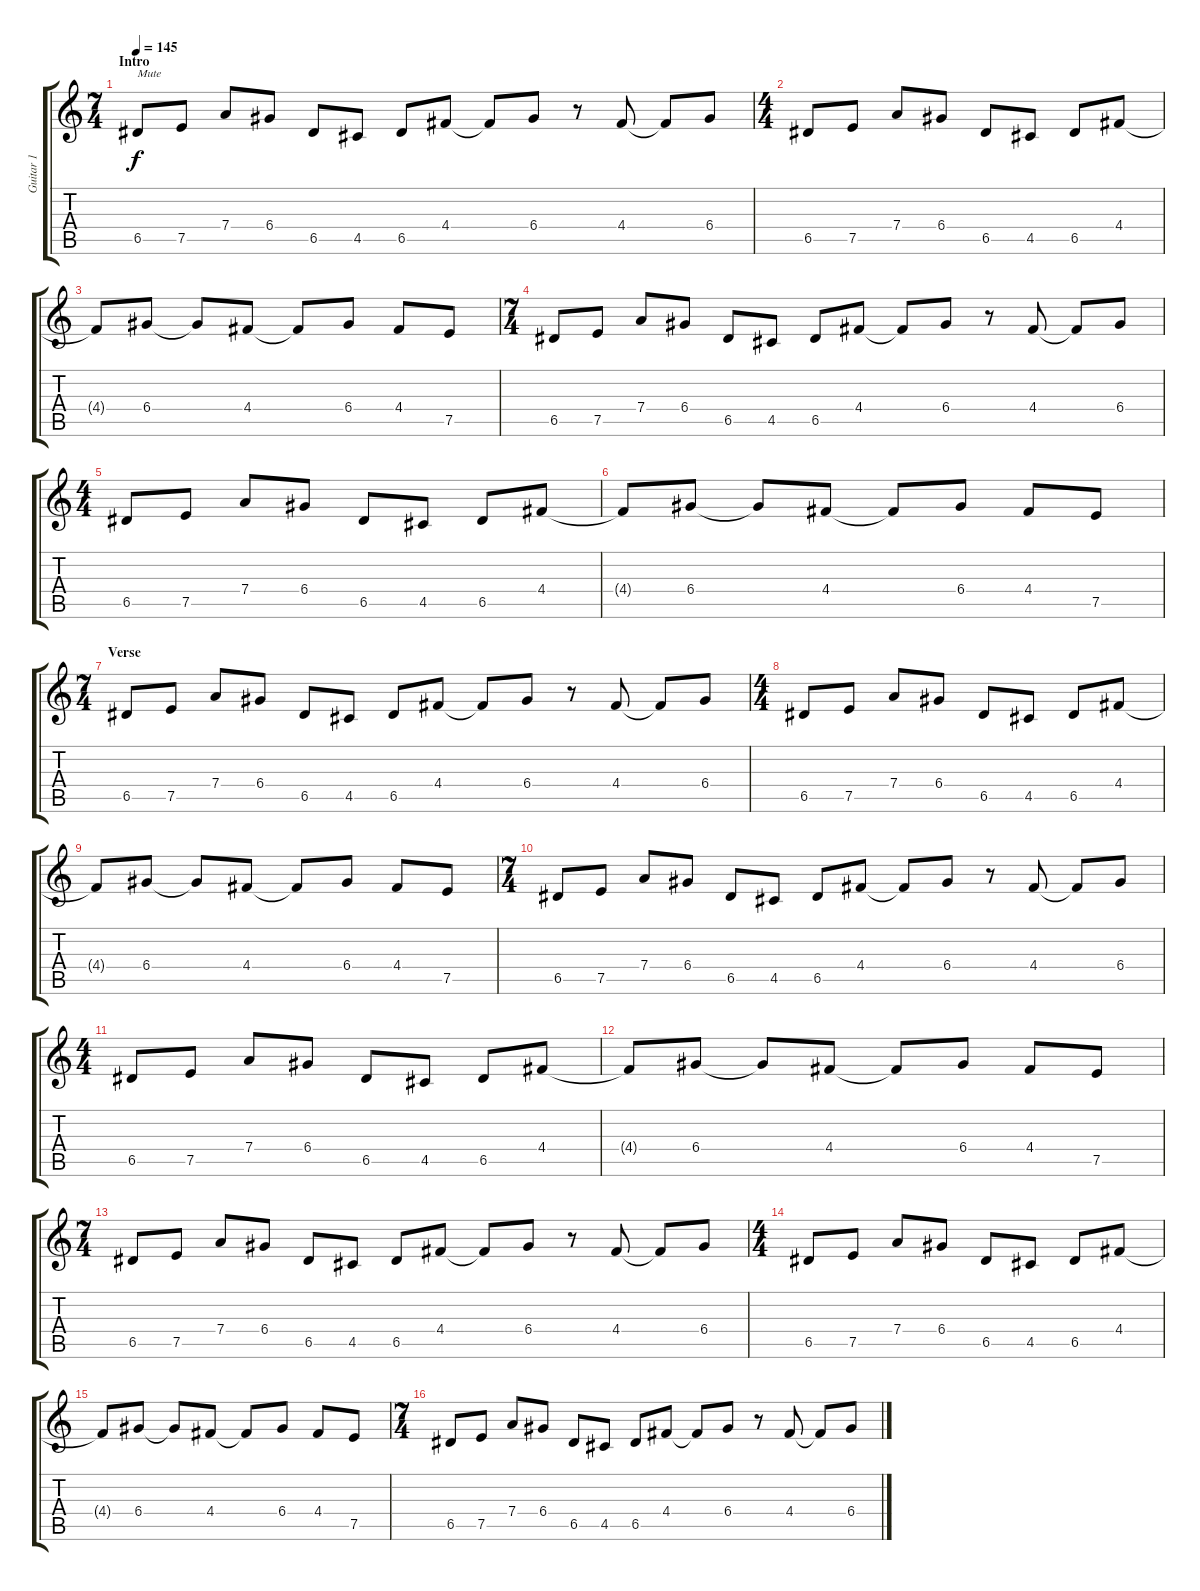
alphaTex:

\track ("Guitar 1" "Guitar 1") {instrument overdrivenguitar}
\staff {score tabs}
\tuning (E4 B3 G3 D3 A2 E2) {hide}
\ts (7 4)
\section ("" "Intro")
\tempo 145
\clef g2
\ks c
6.5.8{txt "Mute" dy f instrument overdrivenguitar} 7.5.8 7.4.8 6.4.8 6.5.8 4.5.8 6.5.8 4.4.8 4.4{t}.8 6.4.8 r.8 4.4.8 4.4{t}.8 6.4.8 |
\ts (4 4)
6.5.8 7.5.8 7.4.8 6.4.8 6.5.8 4.5.8 6.5.8 4.4.8 |
4.4{t}.8 6.4.8 6.4{t}.8 4.4.8 4.4{t}.8 6.4.8 4.4.8 7.5.8 |
\ts (7 4)
6.5.8 7.5.8 7.4.8 6.4.8 6.5.8 4.5.8 6.5.8 4.4.8 4.4{t}.8 6.4.8 r.8 4.4.8 4.4{t}.8 6.4.8 |
\ts (4 4)
6.5.8 7.5.8 7.4.8 6.4.8 6.5.8 4.5.8 6.5.8 4.4.8 |
4.4{t}.8 6.4.8 6.4{t}.8 4.4.8 4.4{t}.8 6.4.8 4.4.8 7.5.8 |
\ts (7 4)
\section ("" "Verse")
6.5.8 7.5.8 7.4.8 6.4.8 6.5.8 4.5.8 6.5.8 4.4.8 4.4{t}.8 6.4.8 r.8 4.4.8 4.4{t}.8 6.4.8 |
\ts (4 4)
6.5.8 7.5.8 7.4.8 6.4.8 6.5.8 4.5.8 6.5.8 4.4.8 |
4.4{t}.8 6.4.8 6.4{t}.8 4.4.8 4.4{t}.8 6.4.8 4.4.8 7.5.8 |
\ts (7 4)
6.5.8 7.5.8 7.4.8 6.4.8 6.5.8 4.5.8 6.5.8 4.4.8 4.4{t}.8 6.4.8 r.8 4.4.8 4.4{t}.8 6.4.8 |
\ts (4 4)
6.5.8 7.5.8 7.4.8 6.4.8 6.5.8 4.5.8 6.5.8 4.4.8 |
4.4{t}.8 6.4.8 6.4{t}.8 4.4.8 4.4{t}.8 6.4.8 4.4.8 7.5.8 |
\ts (7 4)
6.5.8 7.5.8 7.4.8 6.4.8 6.5.8 4.5.8 6.5.8 4.4.8 4.4{t}.8 6.4.8 r.8 4.4.8 4.4{t}.8 6.4.8 |
\ts (4 4)
6.5.8 7.5.8 7.4.8 6.4.8 6.5.8 4.5.8 6.5.8 4.4.8 |
4.4{t}.8 6.4.8 6.4{t}.8 4.4.8 4.4{t}.8 6.4.8 4.4.8 7.5.8 |
\ts (7 4)
6.5.8 7.5.8 7.4.8 6.4.8 6.5.8 4.5.8 6.5.8 4.4.8 4.4{t}.8 6.4.8 r.8 4.4.8 4.4{t}.8 6.4.8
